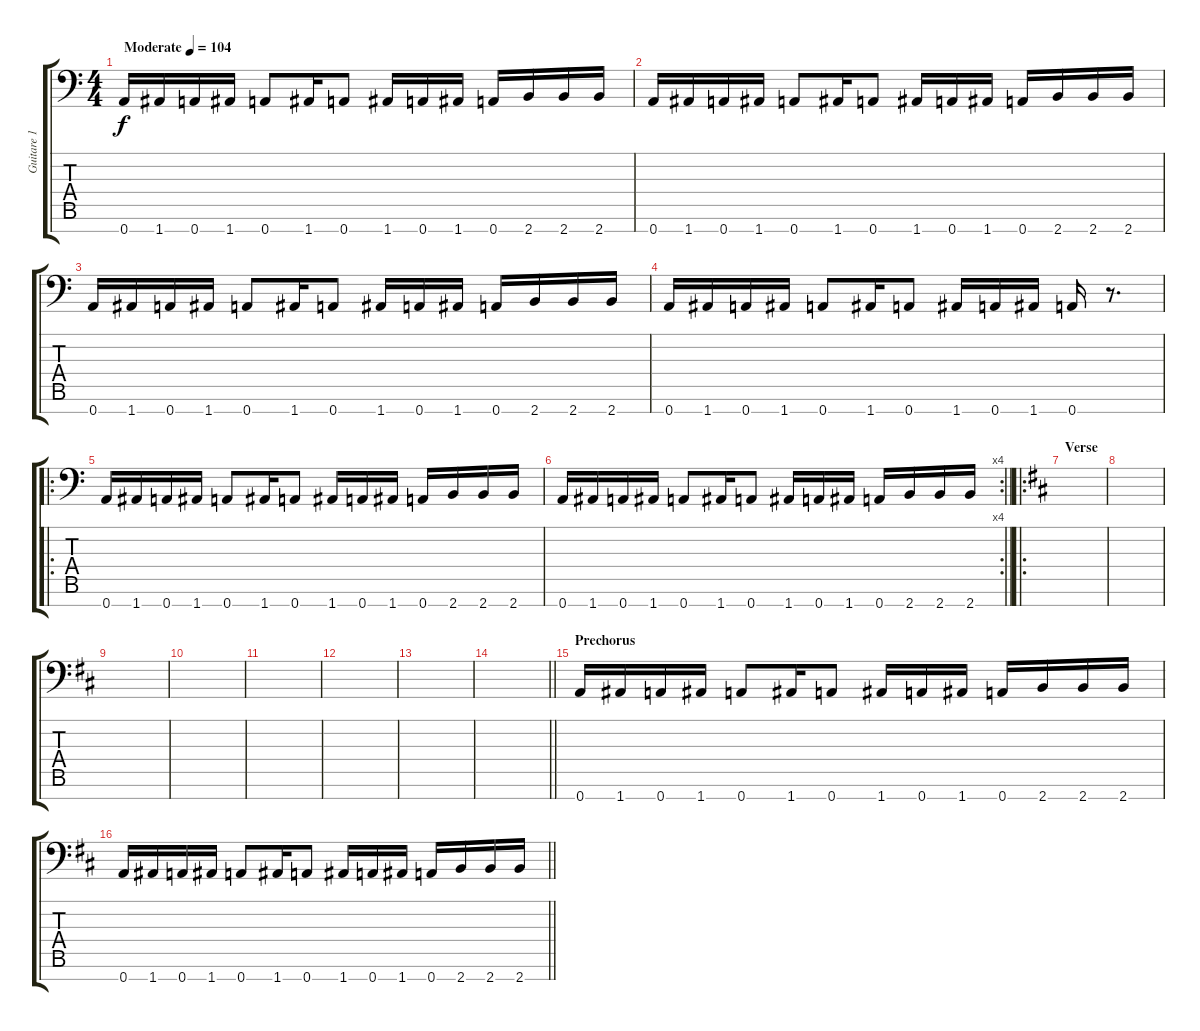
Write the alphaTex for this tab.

\track ("Guitare 1" "Guitare 1") {instrument overdrivenguitar}
\staff {score tabs}
\tuning (D4 A3 F3 C3 G2 D2 A1) {hide}
\ts (4 4)
\tempo (104 "Moderate")
\clef f4
\ks c
0.7.16{dy f instrument overdrivenguitar} 1.7.16 0.7.16 1.7.16 0.7.8 1.7.16 0.7.8 1.7.16 0.7.16 1.7.16 0.7.16 2.7.16 2.7.16 2.7.16 |
0.7.16 1.7.16 0.7.16 1.7.16 0.7.8 1.7.16 0.7.8 1.7.16 0.7.16 1.7.16 0.7.16 2.7.16 2.7.16 2.7.16 |
0.7.16 1.7.16 0.7.16 1.7.16 0.7.8 1.7.16 0.7.8 1.7.16 0.7.16 1.7.16 0.7.16 2.7.16 2.7.16 2.7.16 |
0.7.16 1.7.16 0.7.16 1.7.16 0.7.8 1.7.16 0.7.8 1.7.16 0.7.16 1.7.16 0.7.16 r.8{d} |
\ro
0.7.16 1.7.16 0.7.16 1.7.16 0.7.8 1.7.16 0.7.8 1.7.16 0.7.16 1.7.16 0.7.16 2.7.16 2.7.16 2.7.16 |
\rc 4
\barLineRight lightlight
0.7.16 1.7.16 0.7.16 1.7.16 0.7.8 1.7.16 0.7.8 1.7.16 0.7.16 1.7.16 0.7.16 2.7.16 2.7.16 2.7.16 |
\ro
\section ("" "Verse")
\ks d
|
|
|
|
|
|
|
\barLineRight lightlight
|
\section ("" "Prechorus")
0.7.16 1.7.16 0.7.16 1.7.16 0.7.8 1.7.16 0.7.8 1.7.16 0.7.16 1.7.16 0.7.16 2.7.16 2.7.16 2.7.16 |
\barLineRight lightlight
0.7.16 1.7.16 0.7.16 1.7.16 0.7.8 1.7.16 0.7.8 1.7.16 0.7.16 1.7.16 0.7.16 2.7.16 2.7.16 2.7.16
